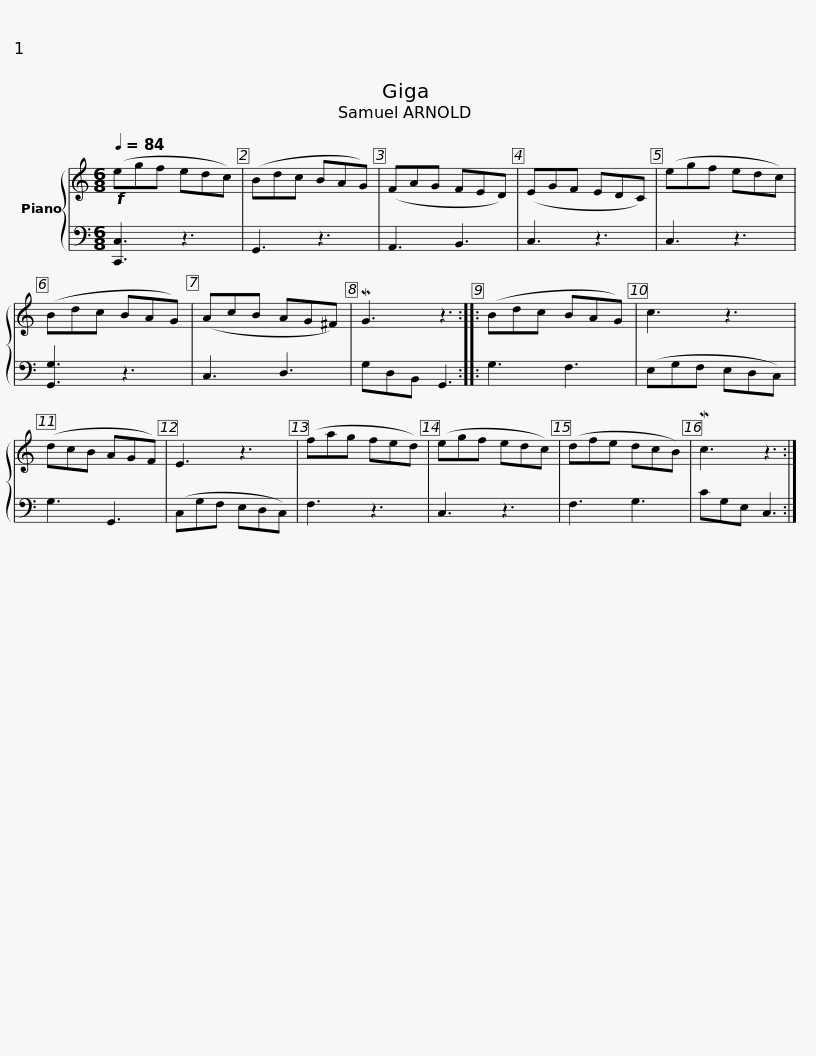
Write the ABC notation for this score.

X:1
%%score { 1 | 2 }
L:1/8
Q:1/4=84
M:6/8
I:linebreak $
K:C
V:1 treble
V:2 bass
V:1
!f! (egf edc) | (Bdc BAG) | (FAG FED) | (EGF EDC) | (egf edc) | %5
 (Bdc BAG) |$ (AcB AG^F) | MG3 z3 :: (Bdc BAG) | c3 z3 | %10
 (dcB AGF) | E3 z3 |$ (fag fed) | (egf edc) | (dfe dcB) | %15
 Mc3 z3 :| %16
V:2
 [C,,C,]3 z3 | G,,3 z3 | A,,3 B,,3 | C,3 z3 | C,3 z3 | %5
 [G,,G,]3 z3 |$ C,3 D,3 | G,D,B,, G,,3 :: G,3 F,3 | (E,G,F, E,D,C,) | %10
 G,3 G,,3 | (C,G,F, E,D,C,) |$ F,3 z3 | C,3 z3 | F,3 G,3 | %15
 CG,E, C,3 :| %16
